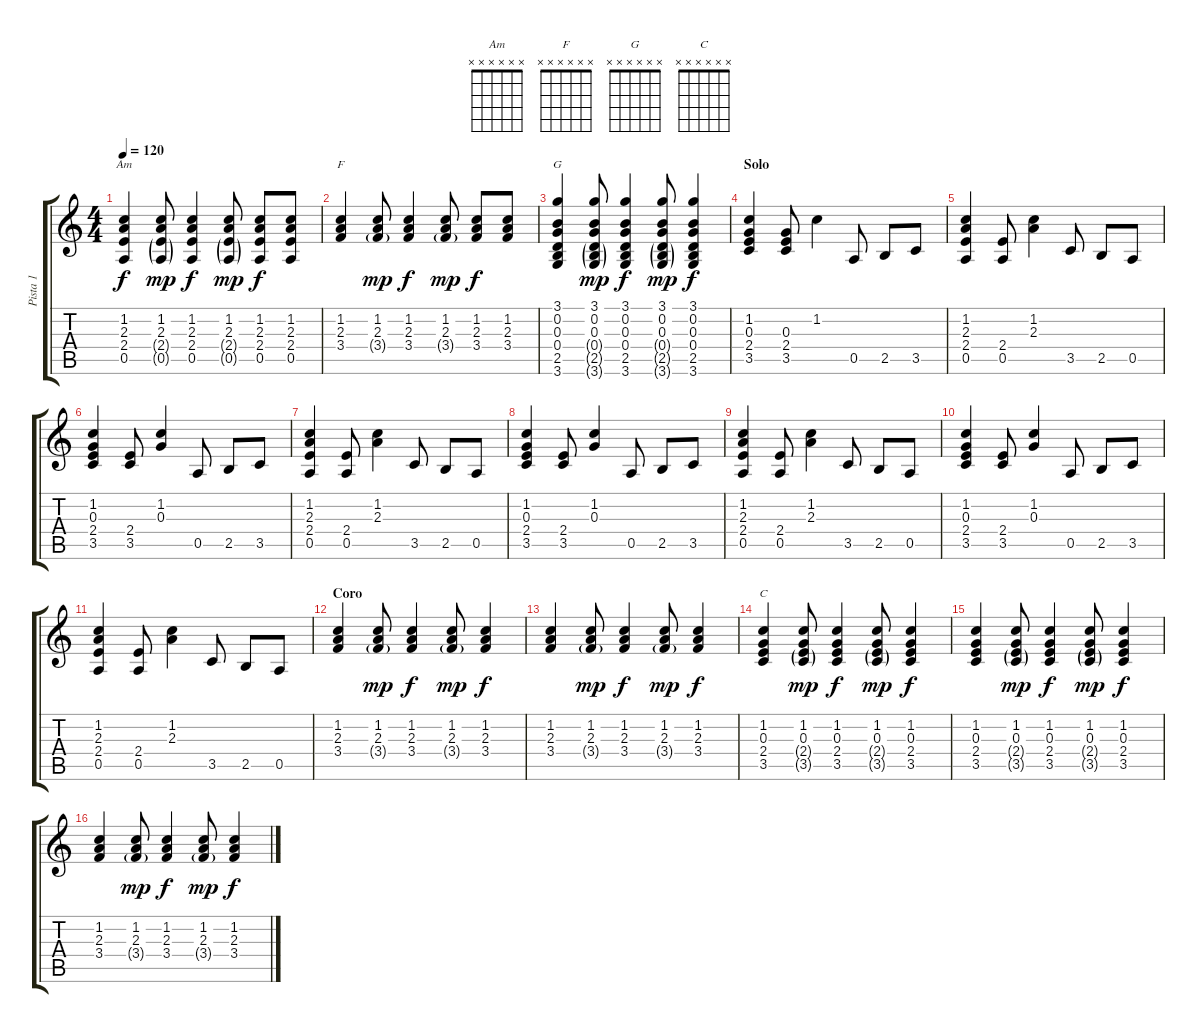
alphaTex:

\track ("Pista 1" "Pista 1") {instrument distortionguitar}
\staff {score tabs}
\tuning (E4 B3 G3 D3 A2 E2) {hide}
\chord ("Am" x x x x x x)
\chord ("F" x x x x x x)
\chord ("G" x x x x x x)
\chord ("C" x x x x x x)
\ts (4 4)
\tempo 120
\clef g2
\ks c
(1.2 2.3 2.4 0.5).4{ch "Am" dy f} (1.2 2.3 2.4{g} 0.5{g}).8{dy mp} (1.2 2.3 2.4 0.5).4{dy f} (1.2 2.3 2.4{g} 0.5{g}).8{dy mp} (1.2 2.3 2.4 0.5).8{dy f} (1.2 2.3 2.4 0.5).8 |
(1.2 2.3 3.4).4{ch "F"} (1.2 2.3 3.4{g}).8{dy mp} (1.2 2.3 3.4).4{dy f} (1.2 2.3 3.4{g}).8{dy mp} (1.2 2.3 3.4).8{dy f} (1.2 2.3 3.4).8 |
(3.1 0.2 0.3 0.4 2.5 3.6).4{ch "G"} (3.1 0.2 0.3 0.4{g} 2.5{g} 3.6{g}).8{dy mp} (3.1 0.2 0.3 0.4 2.5 3.6).4{dy f} (3.1 0.2 0.3 0.4{g} 2.5{g} 3.6{g}).8{dy mp} (3.1 0.2 0.3 0.4 2.5 3.6).4{dy f} |
\section ("" "Solo")
(1.2 0.3 2.4 3.5).4 (0.3 2.4 3.5).8 1.2.4 0.5.8 2.5.8 3.5.8 |
(1.2 2.3 2.4 0.5).4 (2.4 0.5).8 (1.2 2.3).4 3.5.8 2.5.8 0.5.8 |
(1.2 0.3 2.4 3.5).4 (2.4 3.5).8 (1.2 0.3).4 0.5.8 2.5.8 3.5.8 |
(1.2 2.3 2.4 0.5).4 (2.4 0.5).8 (1.2 2.3).4 3.5.8 2.5.8 0.5.8 |
(1.2 0.3 2.4 3.5).4 (2.4 3.5).8 (1.2 0.3).4 0.5.8 2.5.8 3.5.8 |
(1.2 2.3 2.4 0.5).4 (2.4 0.5).8 (1.2 2.3).4 3.5.8 2.5.8 0.5.8 |
(1.2 0.3 2.4 3.5).4 (2.4 3.5).8 (1.2 0.3).4 0.5.8 2.5.8 3.5.8 |
(1.2 2.3 2.4 0.5).4 (2.4 0.5).8 (1.2 2.3).4 3.5.8 2.5.8 0.5.8 |
\section ("" "Coro")
(1.2 2.3 3.4).4 (1.2 2.3 3.4{g}).8{dy mp} (1.2 2.3 3.4).4{dy f} (1.2 2.3 3.4{g}).8{dy mp} (1.2 2.3 3.4).4{dy f} |
(1.2 2.3 3.4).4 (1.2 2.3 3.4{g}).8{dy mp} (1.2 2.3 3.4).4{dy f} (1.2 2.3 3.4{g}).8{dy mp} (1.2 2.3 3.4).4{dy f} |
(1.2 0.3 2.4 3.5).4{ch "C"} (1.2 0.3 2.4{g} 3.5{g}).8{dy mp} (1.2 0.3 2.4 3.5).4{dy f} (1.2 0.3 2.4{g} 3.5{g}).8{dy mp} (1.2 0.3 2.4 3.5).4{dy f} |
(1.2 0.3 2.4 3.5).4 (1.2 0.3 2.4{g} 3.5{g}).8{dy mp} (1.2 0.3 2.4 3.5).4{dy f} (1.2 0.3 2.4{g} 3.5{g}).8{dy mp} (1.2 0.3 2.4 3.5).4{dy f} |
(1.2 2.3 3.4).4 (1.2 2.3 3.4{g}).8{dy mp} (1.2 2.3 3.4).4{dy f} (1.2 2.3 3.4{g}).8{dy mp} (1.2 2.3 3.4).4{dy f}
